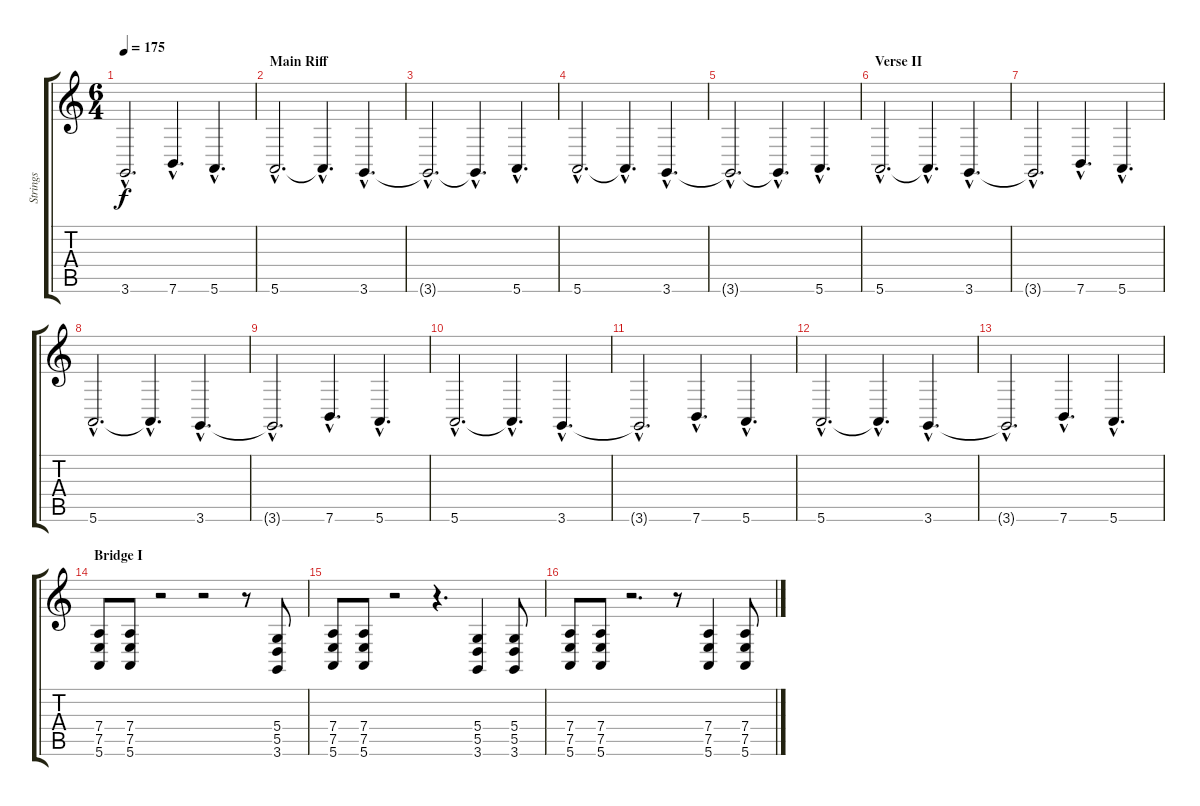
\track ("Strings" "Strings") {instrument synthstrings1}
\staff {score tabs}
\tuning (E4 B3 G3 D3 A2 E2) {hide}
\ts (6 4)
\tempo 175
\clef g2
\ks c
3.6{hac t}.2{d dy f} 7.6{hac}.4{d} 5.6{hac}.4{d} |
\section ("" "Main Riff")
5.6{hac}.2{d} 5.6{hac t}.4{d} 3.6{hac}.4{d} |
3.6{hac t}.2{d} 3.6{hac t}.4{d} 5.6{hac}.4{d} |
5.6{hac}.2{d} 5.6{hac t}.4{d} 3.6{hac}.4{d} |
3.6{hac t}.2{d} 3.6{hac t}.4{d} 5.6{hac}.4{d} |
\section ("" "Verse II")
5.6{hac}.2{d} 5.6{hac t}.4{d} 3.6{hac}.4{d} |
3.6{hac t}.2{d} 7.6{hac}.4{d} 5.6{hac}.4{d} |
5.6{hac}.2{d} 5.6{hac t}.4{d} 3.6{hac}.4{d} |
3.6{hac t}.2{d} 7.6{hac}.4{d} 5.6{hac}.4{d} |
5.6{hac}.2{d} 5.6{hac t}.4{d} 3.6{hac}.4{d} |
3.6{hac t}.2{d} 7.6{hac}.4{d} 5.6{hac}.4{d} |
5.6{hac}.2{d} 5.6{hac t}.4{d} 3.6{hac}.4{d} |
3.6{hac t}.2{d} 7.6{hac}.4{d} 5.6{hac}.4{d} |
\section ("" "Bridge I")
(7.4 7.5 5.6).8 (7.4 7.5 5.6).8 r.2 r.2 r.8 (5.4 5.5 3.6).8 |
(7.4 7.5 5.6).8 (7.4 7.5 5.6).8 r.2 r.4{d} (5.4 5.5 3.6).4 (5.4 5.5 3.6).8 |
(7.4 7.5 5.6).8 (7.4 7.5 5.6).8 r.2{d} r.8 (7.4 7.5 5.6).4 (7.4 7.5 5.6).8
